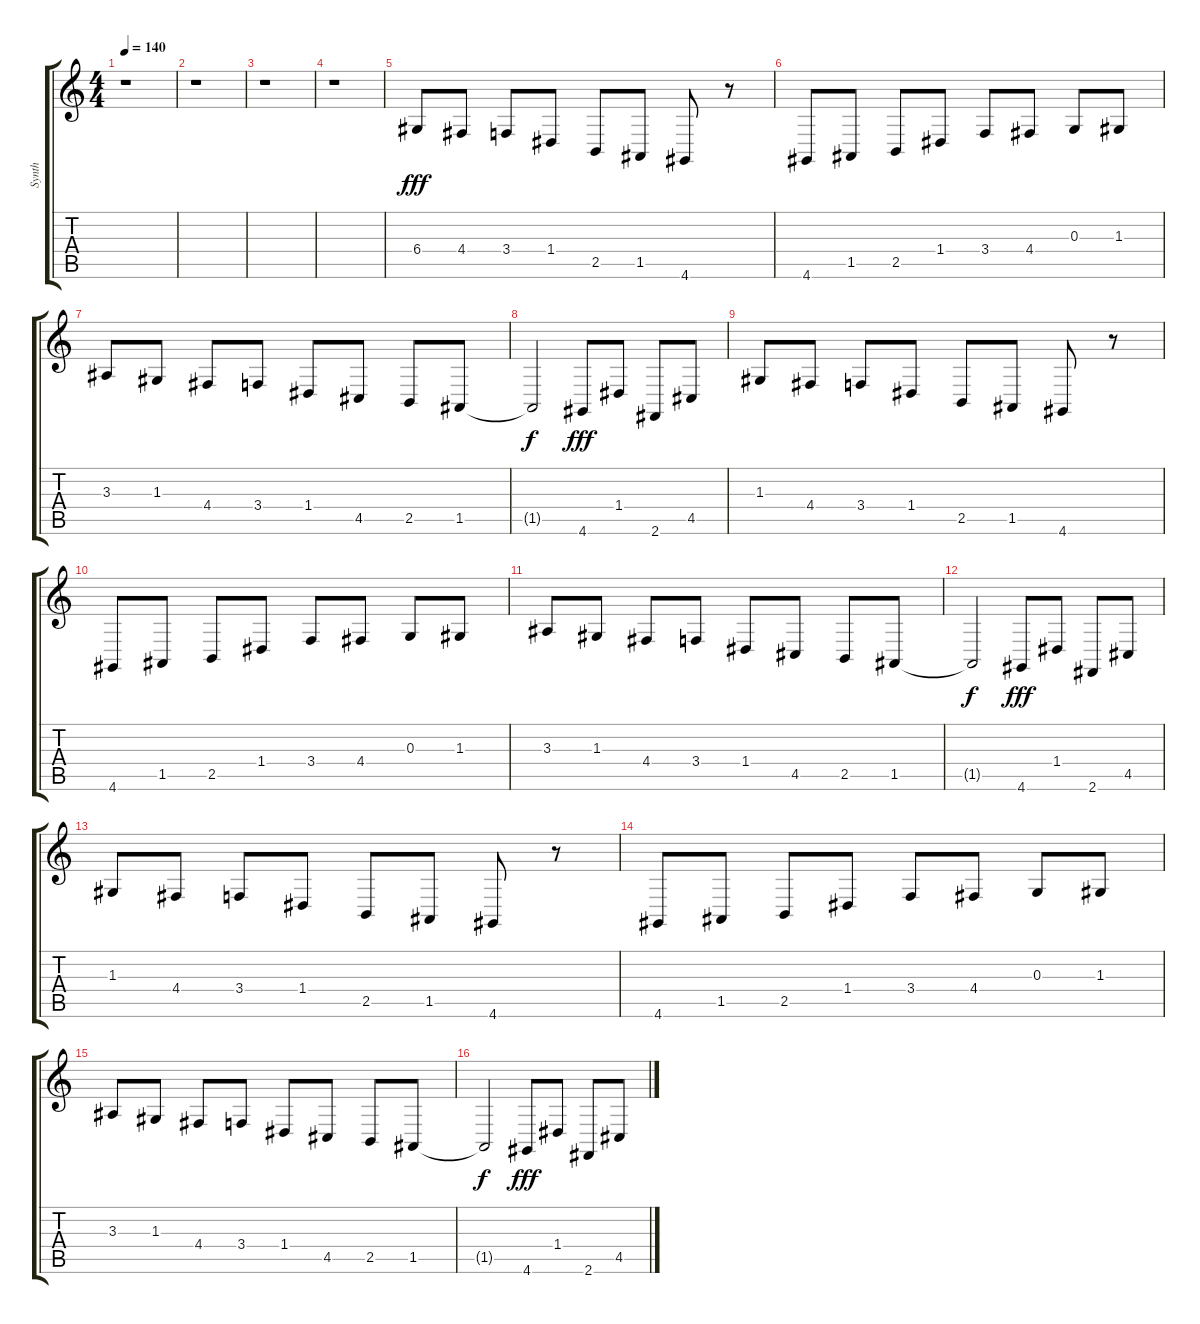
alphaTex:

\track ("Synth" "Synth") {instrument frenchhorn}
\staff {score tabs}
\tuning (E4 B3 G3 D3 A2 E2) {hide}
\ts (4 4)
\tempo 140
\clef g2
\ks c
r.1{dy ff} |
r.1 |
r.1 |
r.1 |
6.4.8{dy fff instrument lead4chiff} 4.4.8 3.4.8 1.4.8 2.5.8 1.5.8 4.6.8 r.8 |
4.6.8 1.5.8 2.5.8 1.4.8 3.4.8 4.4.8 0.3.8 1.3.8 |
3.3.8 1.3.8 4.4.8 3.4.8 1.4.8 4.5.8 2.5.8 1.5.8 |
1.5{t}.2{dy f} 4.6.8{dy fff} 1.4.8 2.6.8 4.5.8 |
1.3.8 4.4.8 3.4.8 1.4.8 2.5.8 1.5.8 4.6.8 r.8 |
4.6.8 1.5.8 2.5.8 1.4.8 3.4.8 4.4.8 0.3.8 1.3.8 |
3.3.8 1.3.8 4.4.8 3.4.8 1.4.8 4.5.8 2.5.8 1.5.8 |
1.5{t}.2{dy f} 4.6.8{dy fff} 1.4.8 2.6.8 4.5.8 |
1.3.8 4.4.8 3.4.8 1.4.8 2.5.8 1.5.8 4.6.8 r.8 |
4.6.8 1.5.8 2.5.8 1.4.8 3.4.8 4.4.8 0.3.8 1.3.8 |
3.3.8 1.3.8 4.4.8 3.4.8 1.4.8 4.5.8 2.5.8 1.5.8 |
1.5{t}.2{dy f} 4.6.8{dy fff} 1.4.8 2.6.8 4.5.8
